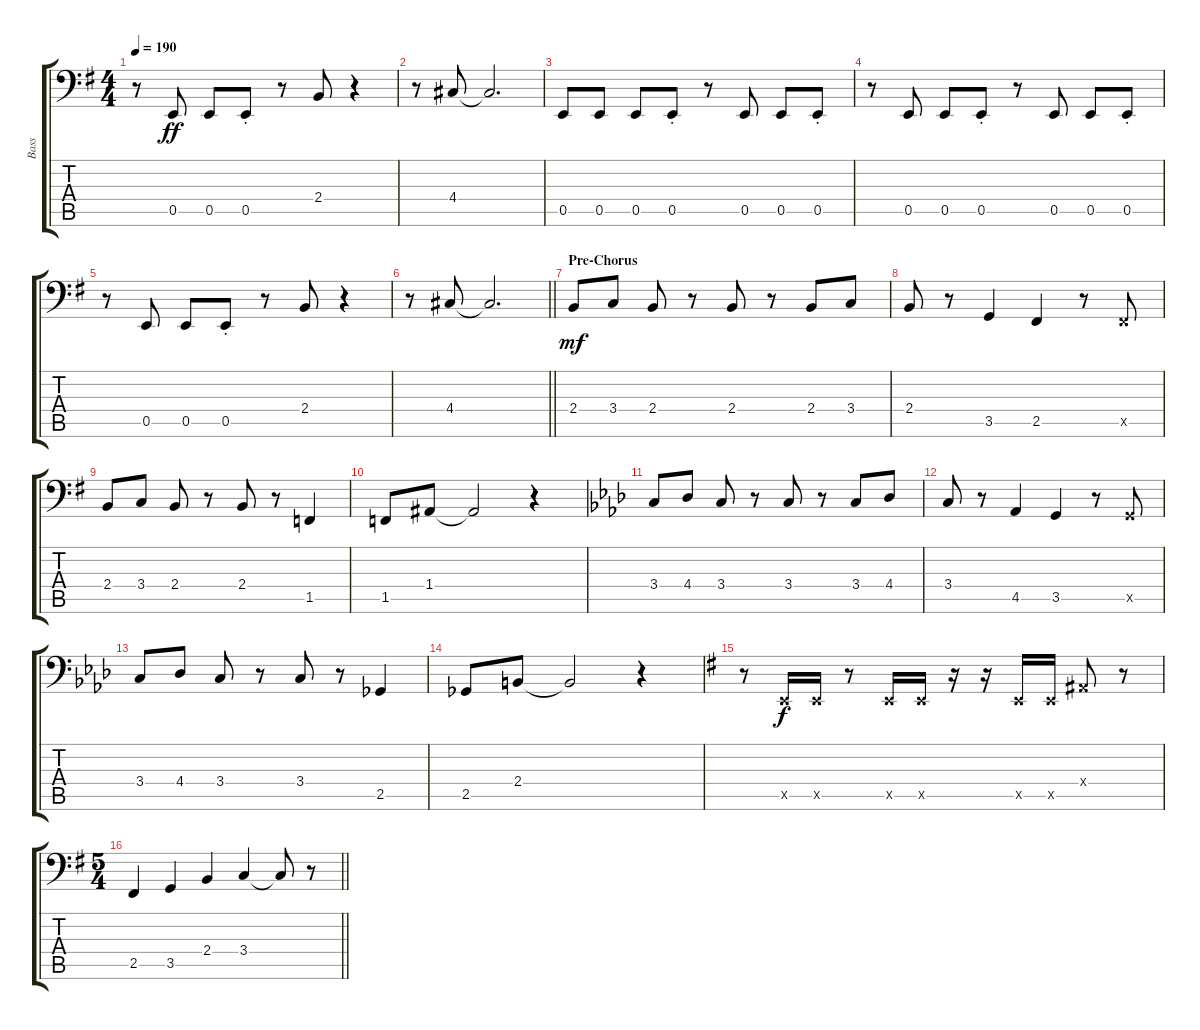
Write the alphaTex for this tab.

\track ("Bass" "Bass") {instrument electricbassfinger}
\staff {score tabs}
\tuning (B2 G2 D2 A1 E1 B0) {hide}
\ts (4 4)
\tempo 190
\clef f4
\ks g
r.8{dy ff} 0.5.8 0.5.8 0.5{st}.8 r.8 2.4.8 r.4 |
r.8 4.4.8 4.4{t}.2{d} |
0.5.8 0.5.8 0.5.8 0.5{st}.8 r.8 0.5.8 0.5.8 0.5{st}.8 |
r.8 0.5.8 0.5.8 0.5{st}.8 r.8 0.5.8 0.5.8 0.5{st}.8 |
r.8 0.5.8 0.5.8 0.5{st}.8 r.8 2.4.8 r.4 |
\barLineRight lightlight
r.8 4.4.8 4.4{t}.2{d} |
\section ("" "Pre-Chorus")
2.4.8{dy mf} 3.4.8 2.4.8 r.8 2.4.8 r.8 2.4.8 3.4.8 |
2.4.8 r.8 3.5.4 2.5.4 r.8 2.5{x}.8 |
2.4.8 3.4.8 2.4.8 r.8 2.4.8 r.8 1.5.4 |
1.5.8 1.4.8 1.4{t}.2 r.4 |
\ks ab
3.4.8 4.4.8 3.4.8 r.8 3.4.8 r.8 3.4.8 4.4.8 |
3.4.8 r.8 4.5.4 3.5.4 r.8 3.5{x}.8 |
3.4.8 4.4.8 3.4.8 r.8 3.4.8 r.8 2.5.4 |
2.5.8 2.4.8 2.4{t}.2 r.4 |
\ks g
r.8 0.5{x}.16{dy f} 0.5{x}.16 r.8 0.5{x}.16 0.5{x}.16 r.16 r.16 0.5{x}.16 0.5{x}.16 1.4{x}.8 r.8 |
\ts (5 4)
\barLineRight lightlight
2.5.4 3.5.4 2.4.4 3.4.4 3.4{t}.8 r.8
